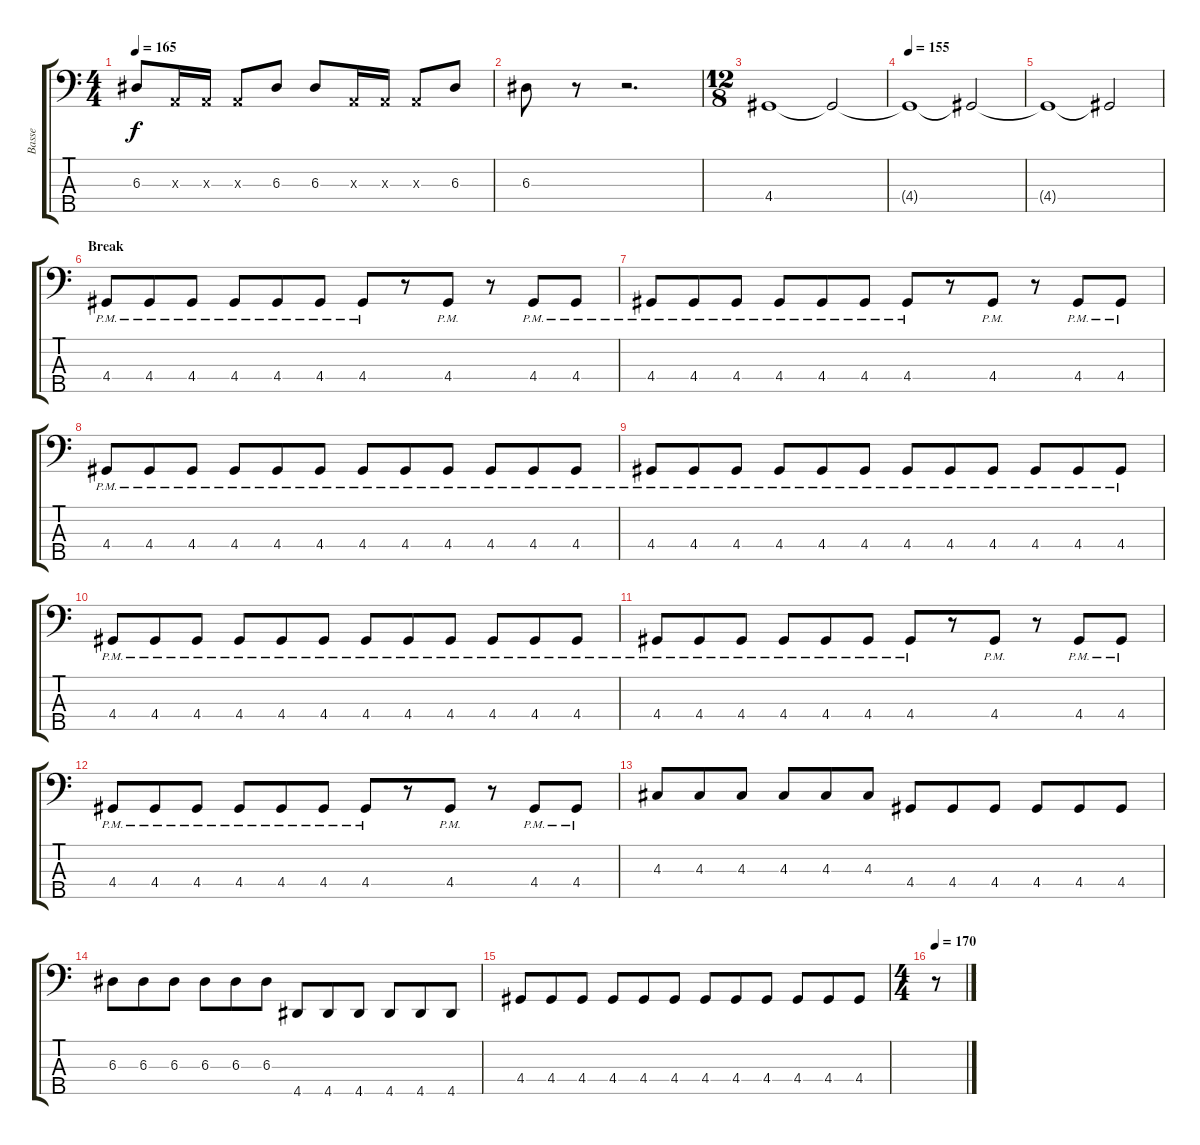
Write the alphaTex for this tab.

\track ("Basse" "Basse") {instrument electricbassfinger}
\staff {score tabs}
\tuning (G2 D2 A1 E1 B0) {hide}
\ts (4 4)
\tempo 165
\clef f4
\ks c
6.3.8{dy f} 0.3{x}.16 0.3{x}.16 0.3{x}.8 6.3.8 6.3.8 0.3{x}.16 0.3{x}.16 0.3{x}.8 6.3.8 |
6.3.8 r.8 r.2{d} |
\ts (12 8)
4.4.1 4.4{t}.2 |
\tempo 155
4.4{t}.1 4.4{t}.2 |
4.4{t}.1 4.4{t}.2 |
\section ("" "Break")
4.4{pm}.8 4.4{pm}.8 4.4{pm}.8 4.4{pm}.8 4.4{pm}.8 4.4{pm}.8 4.4{pm}.8 r.8 4.4{pm}.8 r.8 4.4{pm}.8 4.4{pm}.8 |
4.4{pm}.8 4.4{pm}.8 4.4{pm}.8 4.4{pm}.8 4.4{pm}.8 4.4{pm}.8 4.4{pm}.8 r.8 4.4{pm}.8 r.8 4.4{pm}.8 4.4{pm}.8 |
4.4{pm}.8 4.4{pm}.8 4.4{pm}.8 4.4{pm}.8 4.4{pm}.8 4.4{pm}.8 4.4{pm}.8 4.4{pm}.8 4.4{pm}.8 4.4{pm}.8 4.4{pm}.8 4.4{pm}.8 |
4.4{pm}.8 4.4{pm}.8 4.4{pm}.8 4.4{pm}.8 4.4{pm}.8 4.4{pm}.8 4.4{pm}.8 4.4{pm}.8 4.4{pm}.8 4.4{pm}.8 4.4{pm}.8 4.4{pm}.8 |
\section ("" "")
4.4{pm}.8 4.4{pm}.8 4.4{pm}.8 4.4{pm}.8 4.4{pm}.8 4.4{pm}.8 4.4{pm}.8 4.4{pm}.8 4.4{pm}.8 4.4{pm}.8 4.4{pm}.8 4.4{pm}.8 |
4.4{pm}.8 4.4{pm}.8 4.4{pm}.8 4.4{pm}.8 4.4{pm}.8 4.4{pm}.8 4.4{pm}.8 r.8 4.4{pm}.8 r.8 4.4{pm}.8 4.4{pm}.8 |
4.4{pm}.8 4.4{pm}.8 4.4{pm}.8 4.4{pm}.8 4.4{pm}.8 4.4{pm}.8 4.4{pm}.8 r.8 4.4{pm}.8 r.8 4.4{pm}.8 4.4{pm}.8 |
4.3.8 4.3.8 4.3.8 4.3.8 4.3.8 4.3.8 4.4.8 4.4.8 4.4.8 4.4.8 4.4.8 4.4.8 |
6.3.8 6.3.8 6.3.8 6.3.8 6.3.8 6.3.8 4.5.8 4.5.8 4.5.8 4.5.8 4.5.8 4.5.8 |
4.4.8 4.4.8 4.4.8 4.4.8 4.4.8 4.4.8 4.4.8 4.4.8 4.4.8 4.4.8 4.4.8 4.4.8 |
\ts (4 4)
\tempo 170
r.8
